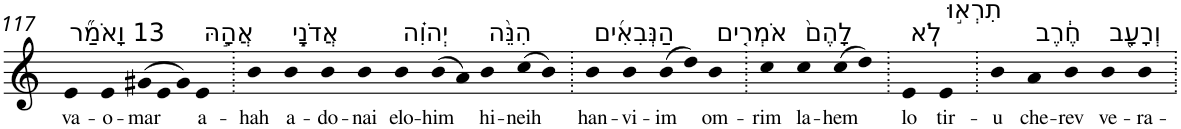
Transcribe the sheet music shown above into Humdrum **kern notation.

**kern	**text
*part1	*part1
*staff1	*staff1
*I"Piano	*
*I'Pno	*
!!LO:PB:g=z
*clefG2	*
*k[]	*
=117	=117
!LO:TX:a:t=13 וָאֹמַ֞ר	!
!	!LO:LY:b
4e	va-
!	!LO:LY:b
4e	-o-
*Xtuplet	*
!	!LO:LY:b
(>12g#X	-mar
12e	.
12g#)	.
!LO:TX:a:t=אֲהָ֣הּ	!
!	!LO:LY:b
4e	a-
=118.	=118.
!	!LO:LY:b
4b	-hah
!LO:TX:a:t=אֲדֹנָ֣י	!
!	!LO:LY:b
4b	a-
!	!LO:LY:b
4b	-do-
!	!LO:LY:b
4b	-nai
!LO:TX:a:t=יְהוִ֗ה	!
!	!LO:LY:b
4b	elo-
!	!LO:LY:b
(>8b	-him
8a)	.
!LO:TX:a:t=הִנֵּ֨ה	!
!	!LO:LY:b
4b	hi-
!	!LO:LY:b
(>8cc	-neih
8b)	.
=119.	=119.
!LO:TX:a:t=הַנְּבִאִ֜ים	!
!	!LO:LY:b
4b	han-
!	!LO:LY:b
4b	-vi-
!	!LO:LY:b
(>8b	-im
8dd)	.
!LO:TX:a:t=אֹמְרִ֤ים	!
!	!LO:LY:b
4b	om-
=120.	=120.
!	!LO:LY:b
4cc	-rim
!LO:TX:a:t=לָהֶם֙	!
!	!LO:LY:b
4cc	la-
!	!LO:LY:b
(>8cc	-hem
8dd)	.
=121.	=121.
!LO:TX:a:t=לֹֽא	!
!	!LO:LY:b
4e	lo
!LO:TX:a:t=תִרְא֣וּ	!
!	!LO:LY:b
4e	tir-
=122.	=122.
!	!LO:LY:b
4b	-u
!LO:TX:a:t=חֶ֔רֶב	!
!	!LO:LY:b
4a	che-
!	!LO:LY:b
4b	-rev
!LO:TX:a:t=וְרָעָ֖ב	!
!	!LO:LY:b
4b	ve-
!	!LO:LY:b
4b	-ra-
=.	=.
*-	*-
